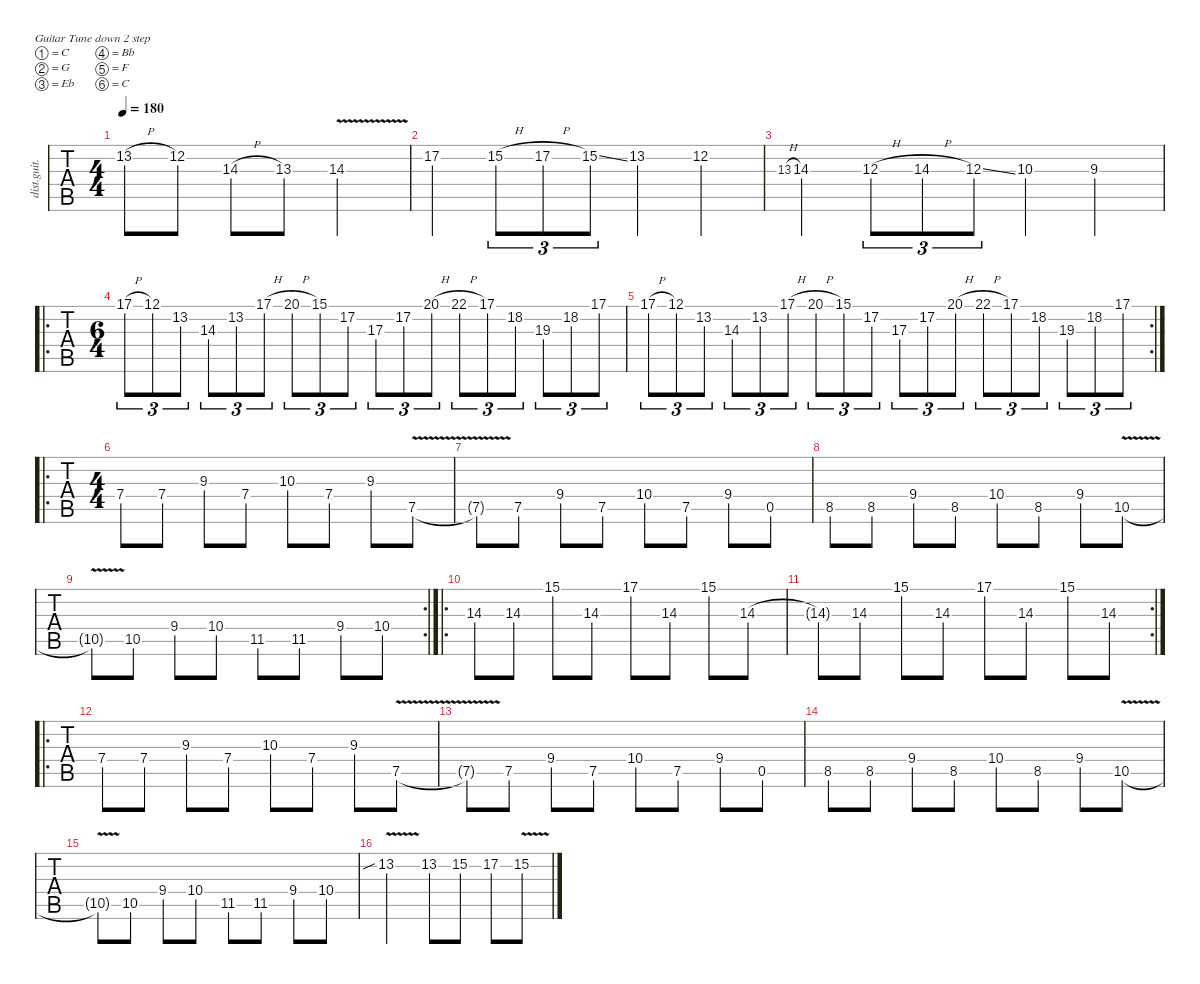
\defaultSystemsLayout 4
\hideDynamics
\bracketExtendMode nobrackets
\otherSystemsTrackNameOrientation horizontal
\track ("Gtr. 3" "dist.guit.") {solo instrument distortionguitar}
\staff {tabs}
\tuning (C4 G3 Eb3 Bb2 F2 C2)
\ts (4 4)
\tempo 180
\clef g2
\ks fminor
13.2{h acc b}.8{dy f} 12.2{acc forcenatural}.8 14.3{h acc forcenatural}.8 13.3{acc forcenatural}.8 14.3{v acc forcenatural}.2 |
17.2{acc forcenatural}.4 15.2{h acc b}.8{tu (3 2)} 17.2{h acc forcenatural}.8{tu (3 2)} 15.2{ss acc b}.8{tu (3 2)} 13.2{acc b}.4 12.2{acc forcenatural}.4 |
13.3{h acc forcenatural}.8{gr dy mf} 14.3{acc forcenatural}.4{dy f} 12.3{h acc b}.8{tu (3 2)} 14.3{h acc forcenatural}.8{tu (3 2)} 12.3{ss acc b}.8{tu (3 2)} 10.3{acc b}.4 9.3{acc forcenatural}.4 |
\ro
\ts (6 4)
\beaming (8 6 6)
17.1{h acc forcenatural}.8{tu (3 2) ot 8va} 12.1{acc forcenatural}.8{tu (3 2) ot 8va} 13.2{acc b}.8{tu (3 2) ot 8va} 14.3{acc forcenatural}.8{tu (3 2) ot 8va} 13.2{acc b}.8{tu (3 2) ot 8va} 17.1{h acc forcenatural}.8{tu (3 2) ot 8va} 20.1{h acc b}.8{tu (3 2) ot 8va} 15.1{acc b}.8{tu (3 2) ot 8va} 17.2{acc forcenatural}.8{tu (3 2) ot 8va} 17.3{acc b}.8{tu (3 2) ot 8va} 17.2{acc forcenatural}.8{tu (3 2) ot 8va} 20.1{h acc b}.8{tu (3 2) ot 8va} 22.1{h acc b}.8{tu (3 2) ot 8va} 17.1{acc forcenatural}.8{tu (3 2) ot 8va} 18.2{acc b}.8{tu (3 2) ot 8va} 19.3{acc b}.8{tu (3 2) ot 8va} 18.2{acc b}.8{tu (3 2) ot 8va} 17.1{acc forcenatural}.8{tu (3 2)} |
\rc 2
17.1{h acc forcenatural}.8{tu (3 2) ot 8va} 12.1{acc forcenatural}.8{tu (3 2) ot 8va} 13.2{acc b}.8{tu (3 2) ot 8va} 14.3{acc forcenatural}.8{tu (3 2) ot 8va} 13.2{acc b}.8{tu (3 2) ot 8va} 17.1{h acc forcenatural}.8{tu (3 2) ot 8va} 20.1{h acc b}.8{tu (3 2) ot 8va} 15.1{acc b}.8{tu (3 2) ot 8va} 17.2{acc forcenatural}.8{tu (3 2) ot 8va} 17.3{acc b}.8{tu (3 2) ot 8va} 17.2{acc forcenatural}.8{tu (3 2) ot 8va} 20.1{h acc b}.8{tu (3 2) ot 8va} 22.1{h acc b}.8{tu (3 2) ot 8va} 17.1{acc forcenatural}.8{tu (3 2) ot 8va} 18.2{acc b}.8{tu (3 2) ot 8va} 19.3{acc b}.8{tu (3 2) ot 8va} 18.2{acc b}.8{tu (3 2) ot 8va} 17.1{acc forcenatural}.8{tu (3 2) ot 8va} |
\ro
\ts (4 4)
\beaming (8 2 2 2 2)
7.4{acc forcenatural}.8 7.4{acc forcenatural}.8 9.3{acc forcenatural}.8 7.4{acc forcenatural}.8 10.3{acc b}.8 7.4{acc forcenatural}.8 9.3{acc forcenatural}.8 7.5{v acc forcenatural}.8 |
7.5{v t acc forcenatural}.8 7.5{acc forcenatural}.8 9.4{acc forcenatural}.8 7.5{acc forcenatural}.8 10.4{acc b}.8 7.5{acc forcenatural}.8 9.4{acc forcenatural}.8 0.5{acc forcenatural}.8 |
8.5{acc b}.8 8.5{acc b}.8 9.4{acc forcenatural}.8 8.5{acc b}.8 10.4{acc b}.8 8.5{acc b}.8 9.4{acc forcenatural}.8 10.5{v acc b}.8 |
\rc 2
10.5{v t acc b}.8 10.5{acc b}.8 9.4{acc forcenatural}.8 10.4{acc b}.8 11.5{acc forcenatural}.8 11.5{acc forcenatural}.8 9.4{acc forcenatural}.8 10.4{acc b}.8 |
\ro
14.3{acc forcenatural}.8 14.3{acc forcenatural}.8 15.1{acc b}.8 14.3{acc forcenatural}.8 17.1{acc forcenatural}.8 14.3{acc forcenatural}.8 15.1{acc b}.8 14.3{acc forcenatural}.8 |
\rc 2
14.3{t acc forcenatural}.8 14.3{acc forcenatural}.8 15.1{acc b}.8 14.3{acc forcenatural}.8 17.1{acc forcenatural}.8 14.3{acc forcenatural}.8 15.1{acc b}.8 14.3{acc forcenatural}.8 |
\ro
7.4{acc forcenatural}.8{dy mf} 7.4{acc forcenatural}.8 9.3{acc forcenatural}.8 7.4{acc forcenatural}.8 10.3{acc b}.8 7.4{acc forcenatural}.8 9.3{acc forcenatural}.8 7.5{v acc forcenatural}.8 |
7.5{v t acc forcenatural}.8 7.5{acc forcenatural}.8 9.4{acc forcenatural}.8 7.5{acc forcenatural}.8 10.4{acc b}.8 7.5{acc forcenatural}.8 9.4{acc forcenatural}.8 0.5{acc forcenatural}.8 |
8.5{acc b}.8 8.5{acc b}.8 9.4{acc forcenatural}.8 8.5{acc b}.8 10.4{acc b}.8 8.5{acc b}.8 9.4{acc forcenatural}.8 10.5{v acc b}.8 |
10.5{v t acc b}.8 10.5{acc b}.8 9.4{acc forcenatural}.8 10.4{acc b}.8 11.5{acc forcenatural}.8 11.5{acc forcenatural}.8 9.4{acc forcenatural}.8 10.4{acc b}.8 |
13.2{v sib acc b}.2{dy f} 13.2{acc b}.8 15.2{acc b}.8 17.2{acc forcenatural}.8 15.2{v acc b}.8
